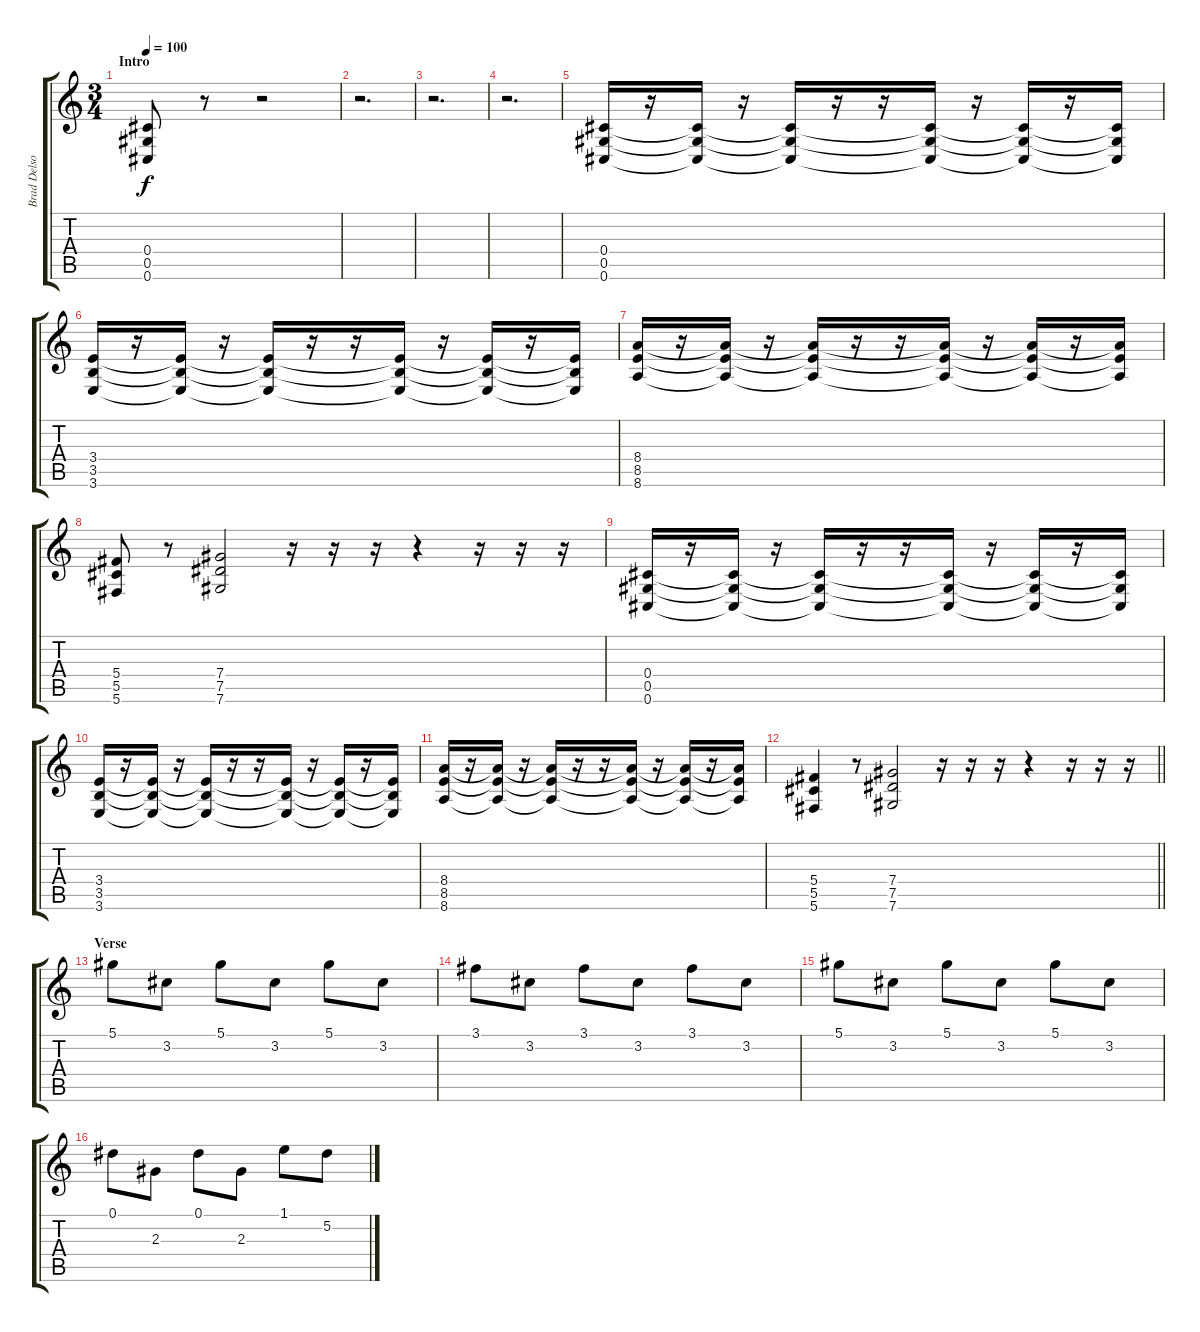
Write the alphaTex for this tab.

\track ("Brad Delson" "Brad Delso") {instrument distortionguitar}
\staff {score tabs}
\tuning (Eb4 Bb3 Gb3 Db3 Ab2 Db2) {hide}
\ts (3 4)
\section ("" "Intro")
\tempo 100
\clef g2
\ks c
(0.4 0.5 0.6).8{dy f instrument distortionguitar} r.8 r.2 |
r.2{d} |
r.2{d} |
r.2{d} |
(0.4 0.5 0.6).16 r.16 (0.4{t} 0.5{t} 0.6{t}).16 r.16 (0.4{t} 0.5{t} 0.6{t}).16 r.16 r.16 (0.4{t} 0.5{t} 0.6{t}).16 r.16 (0.4{t} 0.5{t} 0.6{t}).16 r.16 (0.4{t} 0.5{t} 0.6{t}).16 |
(3.4 3.5 3.6).16 r.16 (3.4{t} 3.5{t} 3.6{t}).16 r.16 (3.4{t} 3.5{t} 3.6{t}).16 r.16 r.16 (3.4{t} 3.5{t} 3.6{t}).16 r.16 (3.4{t} 3.5{t} 3.6{t}).16 r.16 (3.4{t} 3.5{t} 3.6{t}).16 |
(8.4 8.5 8.6).16 r.16 (8.4{t} 8.5{t} 8.6{t}).16 r.16 (8.4{t} 8.5{t} 8.6{t}).16 r.16 r.16 (8.4{t} 8.5{t} 8.6{t}).16 r.16 (8.4{t} 8.5{t} 8.6{t}).16 r.16 (8.4{t} 8.5{t} 8.6{t}).16 |
(5.4 5.5 5.6).8 r.8 (7.4 7.5 7.6).2 r.16 r.16 r.16 r.4 r.16 r.16 r.16 |
(0.4 0.5 0.6).16 r.16 (0.4{t} 0.5{t} 0.6{t}).16 r.16 (0.4{t} 0.5{t} 0.6{t}).16 r.16 r.16 (0.4{t} 0.5{t} 0.6{t}).16 r.16 (0.4{t} 0.5{t} 0.6{t}).16 r.16 (0.4{t} 0.5{t} 0.6{t}).16 |
(3.4 3.5 3.6).16 r.16 (3.4{t} 3.5{t} 3.6{t}).16 r.16 (3.4{t} 3.5{t} 3.6{t}).16 r.16 r.16 (3.4{t} 3.5{t} 3.6{t}).16 r.16 (3.4{t} 3.5{t} 3.6{t}).16 r.16 (3.4{t} 3.5{t} 3.6{t}).16 |
(8.4 8.5 8.6).16 r.16 (8.4{t} 8.5{t} 8.6{t}).16 r.16 (8.4{t} 8.5{t} 8.6{t}).16 r.16 r.16 (8.4{t} 8.5{t} 8.6{t}).16 r.16 (8.4{t} 8.5{t} 8.6{t}).16 r.16 (8.4{t} 8.5{t} 8.6{t}).16 |
\barLineRight lightlight
(5.4 5.5 5.6).4 r.8 (7.4 7.5 7.6).2 r.16 r.16 r.16 r.4 r.16 r.16 r.16 |
\section ("" "Verse")
5.1.8{volume 11 balance 8} 3.2.8 5.1.8 3.2.8 5.1.8 3.2.8 |
3.1.8 3.2.8 3.1.8 3.2.8 3.1.8 3.2.8 |
5.1.8 3.2.8 5.1.8 3.2.8 5.1.8 3.2.8 |
0.1.8 2.3.8 0.1.8 2.3.8 1.1.8 5.2.8
